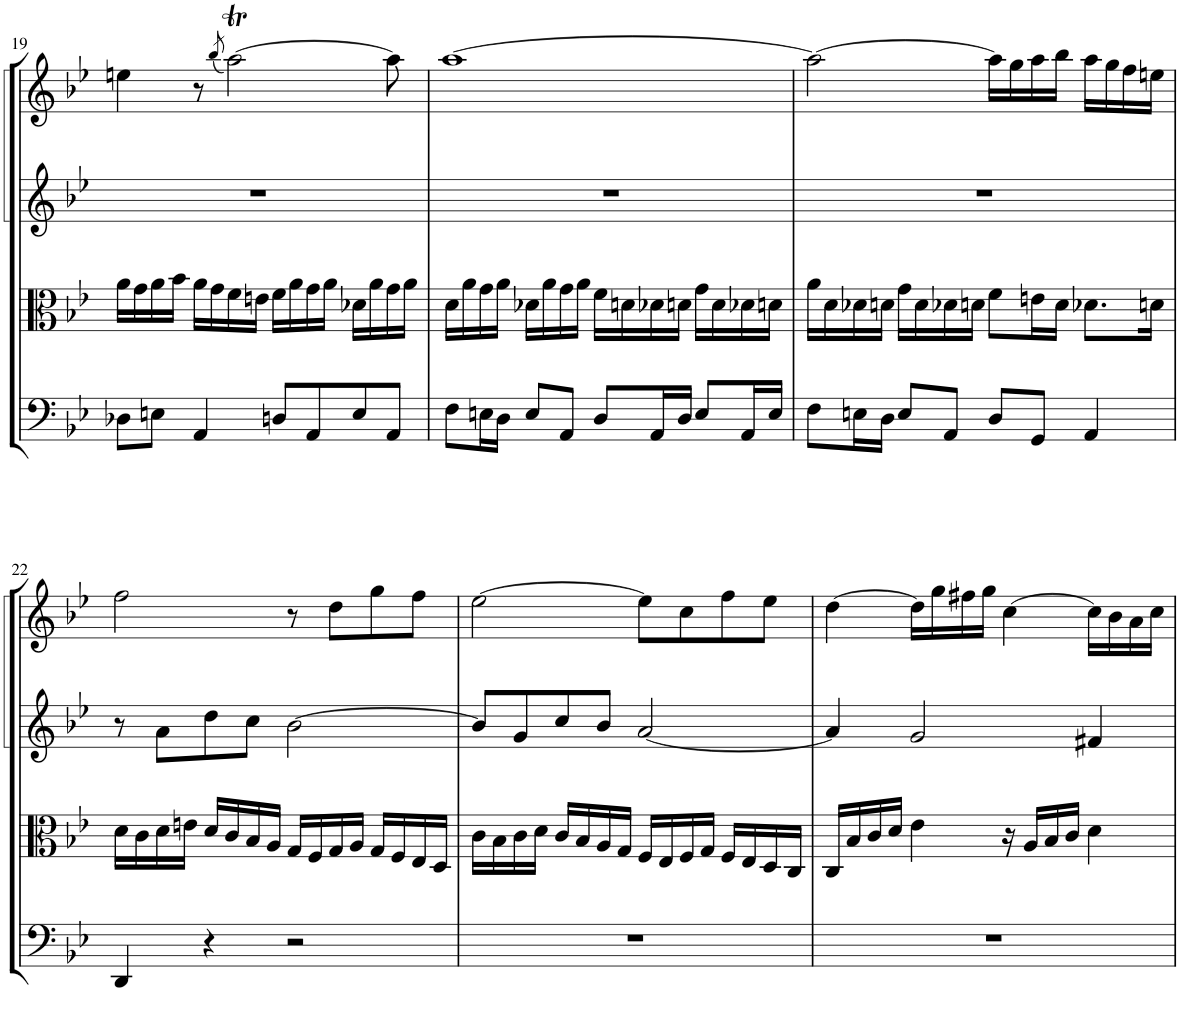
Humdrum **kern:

**kern	**kern	**kern	**kern
*part4	*part3	*part2	*part1
*staff4	*staff3	*staff2	*staff1
*I"Violoncello	*I"Viola	*I"Violin II	*I"Violin I
*I'Vc	*I'Vla	*I'Vln	*I'Vln
!!LO:PB:g=z
*clefF4	*clefC3	*clefG2	*clefG2
*k[b-e-]	*k[b-e-]	*k[b-e-]	*k[b-e-]
*M4/4	*M4/4	*M4/4	*M4/4
*met(c)	*met(c)	*met(c)	*met(c)
=19	=19	=19	=19
8D-X\L	16a\LL	1r	4een\
.	16g\	.	.
8En\J	16a\	.	.
.	16b-\JJ	.	.
4AA/	16a\LL	.	8r
.	16g\	.	.
.	.	.	(8qbb-/
.	16f\	.	[2aat\)
.	16en\JJ	.	.
8Dn/L	16f\LL	.	.
.	16a\	.	.
8AA/	16g\	.	.
.	16a\JJ	.	.
8E/	16d-X\LL	.	.
.	16a\	.	.
8AA/J	16g\	.	8aa\]
.	16a\JJ	.	.
=20	=20	=20	=20
8F\L	16d\LL	1r	[1aa
.	16a\	.	.
16En\L	16g\	.	.
16D\JJ	16a\JJ	.	.
8E/L	16d-X\LL	.	.
.	16a\	.	.
8AA/J	16g\	.	.
.	16a\JJ	.	.
8D/L	16f\LL	.	.
.	16dn\	.	.
16AA/L	16d-X\	.	.
16D/JJ	16dn\JJ	.	.
8E/L	16g\LL	.	.
.	16d\	.	.
16AA/L	16d-X\	.	.
16E/JJ	16dn\JJ	.	.
=21	=21	=21	=21
8F\L	16a\LL	1r	2aa\_
.	16d\	.	.
16En\L	16d-X\	.	.
16D\JJ	16dn\JJ	.	.
8E/L	16g\LL	.	.
.	16d\	.	.
8AA/J	16d-X\	.	.
.	16dn\JJ	.	.
8D/L	8f\L	.	16aa\LL]
.	.	.	16gg\
8GG/J	16en\L	.	16aa\
.	16d\JJ	.	16bb-\JJ
4AA/	8.d-X\L	.	16aa\LL
.	.	.	16gg\
.	.	.	16ff\
.	16dn\Jk	.	16een\JJ
!!LO:LB:g=z
=22	=22	=22	=22
4DD/	16d\LL	8r	2ff\
.	16c\	.	.
.	16d\	8a\L	.
.	16en\JJ	.	.
4r	16d/LL	8dd\	.
.	16c/	.	.
.	16B-/	8cc\J	.
.	16A/JJ	.	.
2r	16G/LL	[2b-\	8r
.	16F/	.	.
.	16G/	.	8dd\L
.	16A/JJ	.	.
.	16G/LL	.	8gg\
.	16F/	.	.
.	16E-/	.	8ff\J
.	16D/JJ	.	.
=23	=23	=23	=23
1r	16c\LL	8b-/L]	[2ee-\
.	16B-\	.	.
.	16c\	8g/	.
.	16d\JJ	.	.
.	16c/LL	8cc/	.
.	16B-/	.	.
.	16A/	8b-/J	.
.	16G/JJ	.	.
.	16F/LL	[2a/	8ee-\L]
.	16E-/	.	.
.	16F/	.	8cc\
.	16G/JJ	.	.
.	16F/LL	.	8ff\
.	16E-/	.	.
.	16D/	.	8ee-\J
.	16C/JJ	.	.
=24	=24	=24	=24
1r	16C/LL	4a/]	[4dd\
.	16B-/	.	.
.	16c/	.	.
.	16d/JJ	.	.
.	4e-\	2g/	16dd\LL]
.	.	.	16gg\
.	.	.	16ff#X\
.	.	.	16gg\JJ
.	16r	.	[4cc\
.	16A/LL	.	.
.	16B-/	.	.
.	16c/JJ	.	.
.	4d\	4f#X/	16cc\LL]
.	.	.	16b-\
.	.	.	16a\
.	.	.	16cc\JJ
=	=	=	=
*-	*-	*-	*-
